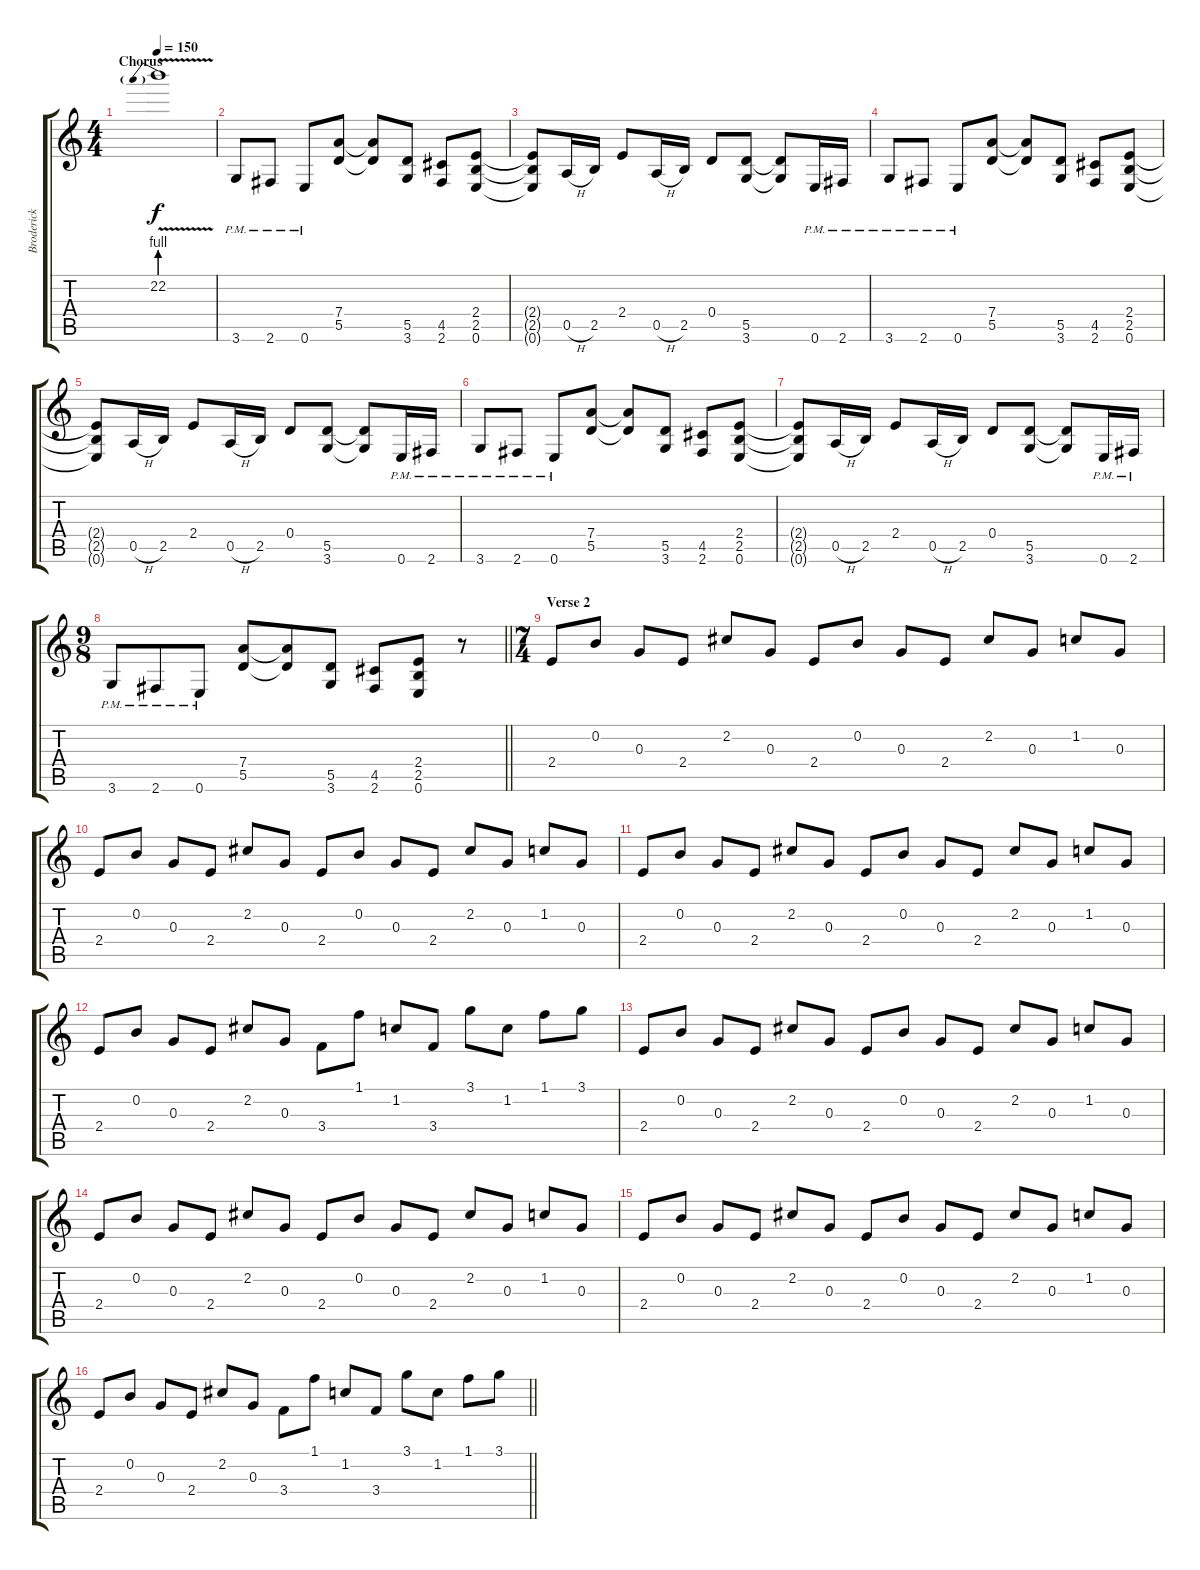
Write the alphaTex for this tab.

\track ("Broderick" "Broderick") {instrument distortionguitar}
\staff {score tabs}
\tuning (E4 B3 G3 D3 A2 E2) {hide}
\ts (4 4)
\section ("" "Chorus")
\tempo 150
\clef g2
\ks c
22.2{be (prebend 0 4 60 4) v}.1{dy f} |
3.6{pm}.8 2.6{pm}.8 0.6{pm}.8 (7.4 5.5).8 (7.4{t} 5.5{t}).8 (5.5 3.6).8 (4.5 2.6).8 (2.4 2.5 0.6).8 |
(2.4{t} 2.5{t} 0.6{t}).8 0.5{h}.16 2.5.16 2.4.8 0.5{h}.16 2.5.16 0.4.8 (5.5 3.6).8 (5.5{t} 3.6{t}).8 0.6{pm}.16 2.6{pm}.16 |
3.6{pm}.8 2.6{pm}.8 0.6{pm}.8 (7.4 5.5).8 (7.4{t} 5.5{t}).8 (5.5 3.6).8 (4.5 2.6).8 (2.4 2.5 0.6).8 |
(2.4{t} 2.5{t} 0.6{t}).8 0.5{h}.16 2.5.16 2.4.8 0.5{h}.16 2.5.16 0.4.8 (5.5 3.6).8 (5.5{t} 3.6{t}).8 0.6{pm}.16 2.6{pm}.16 |
3.6{pm}.8 2.6{pm}.8 0.6{pm}.8 (7.4 5.5).8 (7.4{t} 5.5{t}).8 (5.5 3.6).8 (4.5 2.6).8 (2.4 2.5 0.6).8 |
(2.4{t} 2.5{t} 0.6{t}).8 0.5{h}.16 2.5.16 2.4.8 0.5{h}.16 2.5.16 0.4.8 (5.5 3.6).8 (5.5{t} 3.6{t}).8 0.6{pm}.16 2.6{pm}.16 |
\ts (9 8)
\barLineRight lightlight
3.6{pm}.8 2.6{pm}.8 0.6{pm}.8 (7.4 5.5).8 (7.4{t} 5.5{t}).8 (5.5 3.6).8 (4.5 2.6).8 (2.4 2.5 0.6).8 r.8 |
\ts (7 4)
\section ("" "Verse 2")
2.4.8{volume 10 instrument acousticguitarsteel} 0.2.8 0.3.8 2.4.8 2.2.8 0.3.8 2.4.8 0.2.8 0.3.8 2.4.8 2.2.8 0.3.8 1.2.8 0.3.8 |
2.4.8 0.2.8 0.3.8 2.4.8 2.2.8 0.3.8 2.4.8 0.2.8 0.3.8 2.4.8 2.2.8 0.3.8 1.2.8 0.3.8 |
2.4.8 0.2.8 0.3.8 2.4.8 2.2.8 0.3.8 2.4.8 0.2.8 0.3.8 2.4.8 2.2.8 0.3.8 1.2.8 0.3.8 |
2.4.8 0.2.8 0.3.8 2.4.8 2.2.8 0.3.8 3.4.8 1.1.8 1.2.8 3.4.8 3.1.8 1.2.8 1.1.8 3.1.8 |
2.4.8 0.2.8 0.3.8 2.4.8 2.2.8 0.3.8 2.4.8 0.2.8 0.3.8 2.4.8 2.2.8 0.3.8 1.2.8 0.3.8 |
2.4.8 0.2.8 0.3.8 2.4.8 2.2.8 0.3.8 2.4.8 0.2.8 0.3.8 2.4.8 2.2.8 0.3.8 1.2.8 0.3.8 |
2.4.8 0.2.8 0.3.8 2.4.8 2.2.8 0.3.8 2.4.8 0.2.8 0.3.8 2.4.8 2.2.8 0.3.8 1.2.8 0.3.8 |
\barLineRight lightlight
2.4.8 0.2.8 0.3.8 2.4.8 2.2.8 0.3.8 3.4.8 1.1.8 1.2.8 3.4.8 3.1.8 1.2.8 1.1.8 3.1.8
